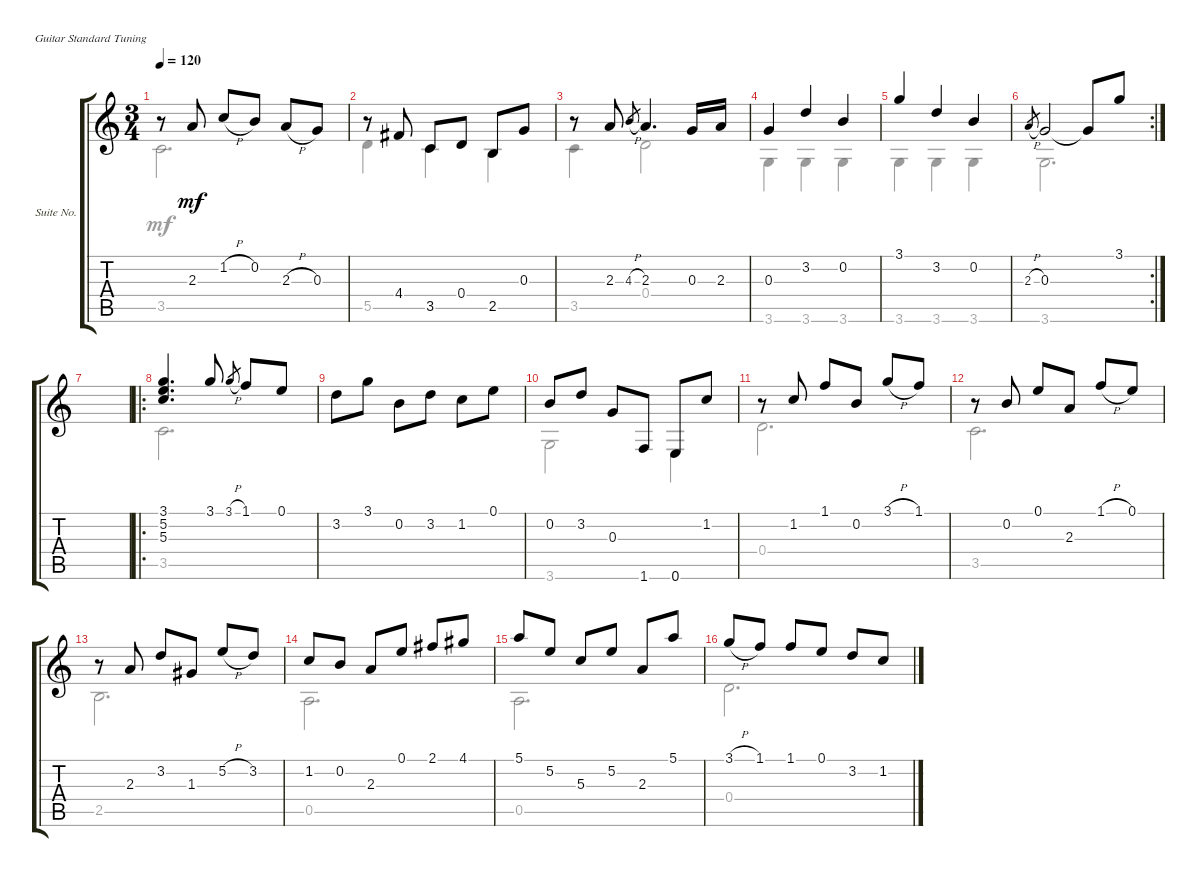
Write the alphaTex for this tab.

\bracketExtendMode groupsimilarinstruments
\firstSystemTrackNameOrientation horizontal
\otherSystemsTrackNameOrientation horizontal
\track ("Suite No. 9 In C (D9) - 3. Courante" "Suite No. ") {instrument acousticguitarnylon}
\staff {score tabs}
\tuning (E4 B3 G3 D3 A2 E2)
\voice
\ts (3 4)
\tempo 120
\clef g2
\ks c
r.8{dy mf} 2.3.8 1.2{h}.8 0.2.8 2.3{h}.8 0.3.8 |
r.8 4.4.8 3.5.8 0.4.8 2.5.8 0.3.8 |
r.8 2.3.8 4.3{h}.8{gr} 2.3.4{d} 0.3.16 2.3.16 |
0.3.4 3.2.4 0.2.4 |
3.1.4 3.2.4 0.2.4 |
\rc 2
2.3{h}.8{gr} 0.3.2 0.3{t}.8 3.1.8 |
|
\ro
(3.1 5.2 5.3).4{d} 3.1.8 3.1{h}.8{gr} 1.1.8 0.1.8 |
3.2.8 3.1.8 0.2.8 3.2.8 1.2.8 0.1.8 |
0.2.8 3.2.8 0.3.8 1.6.8 0.6.8 1.2.8 |
r.8 1.2.8 1.1.8 0.2.8 3.1{h}.8 1.1.8 |
r.8 0.2.8 0.1.8 2.3.8 1.1{h}.8 0.1.8 |
r.8 2.3.8 3.2.8 1.3.8 5.2{h}.8 3.2.8 |
1.2.8 0.2.8 2.3.8 0.1.8 2.1.8 4.1.8 |
5.1.8 5.2.8 5.3.8 5.2.8 2.3.8 5.1.8 |
3.1{h}.8 1.1.8 1.1.8 0.1.8 3.2.8 1.2.8
\voice
\clef g2
\ottava regular
\simile none
\ks c
3.5.2{d dy mf} |
5.5.4 3.5.4 2.5.4 |
3.5.4 0.4.2 |
3.6.4 3.6.4 3.6.4 |
3.6.4 3.6.4 3.6.4 |
3.6.2{d} |
|
3.5.2{d} |
|
3.6.2 0.6.4 |
0.4.2{d} |
3.5.2{d} |
2.5.2{d} |
0.5.2{d} |
0.5.2{d} |
0.4.2{d}
